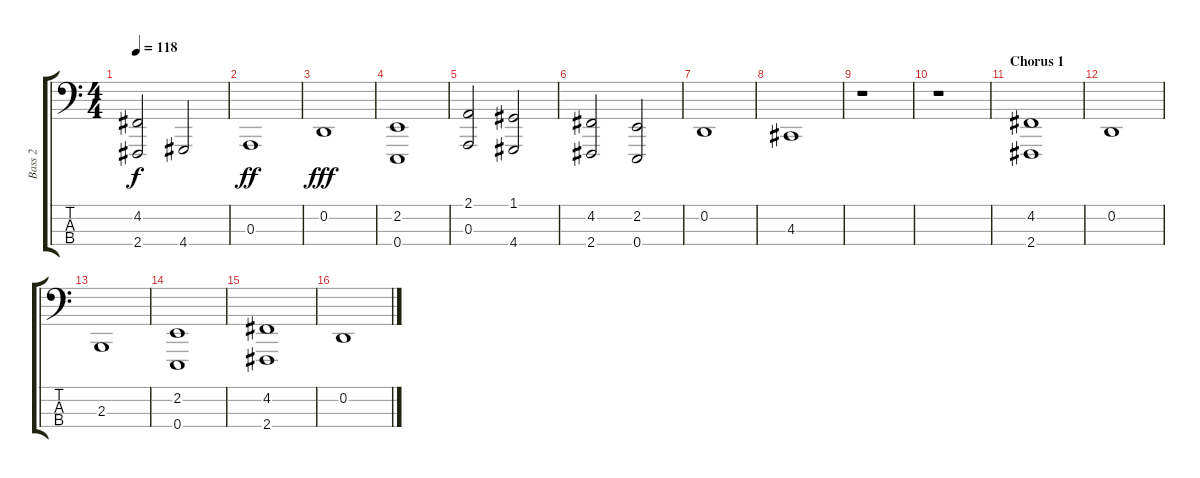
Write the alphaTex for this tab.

\track ("Bass 2" "Bass 2") {instrument pad3polysynth}
\staff {score tabs}
\tuning (G2 D2 A1 E1) {hide}
\ts (4 4)
\tempo 118
\clef f4
\ks c
(4.2{t} 2.4{t}).2{dy f} 4.4.2 |
0.3.1{dy ff} |
0.2.1{dy fff} |
(2.2 0.4).1 |
(2.1 0.3).2 (1.1 4.4).2 |
(4.2 2.4).2 (2.2 0.4).2 |
0.2.1 |
4.3.1 |
r.1 |
r.1 |
\section ("" "Chorus 1")
(4.2 2.4).1 |
0.2.1 |
2.3.1 |
(2.2 0.4).1 |
(4.2 2.4).1 |
0.2.1
